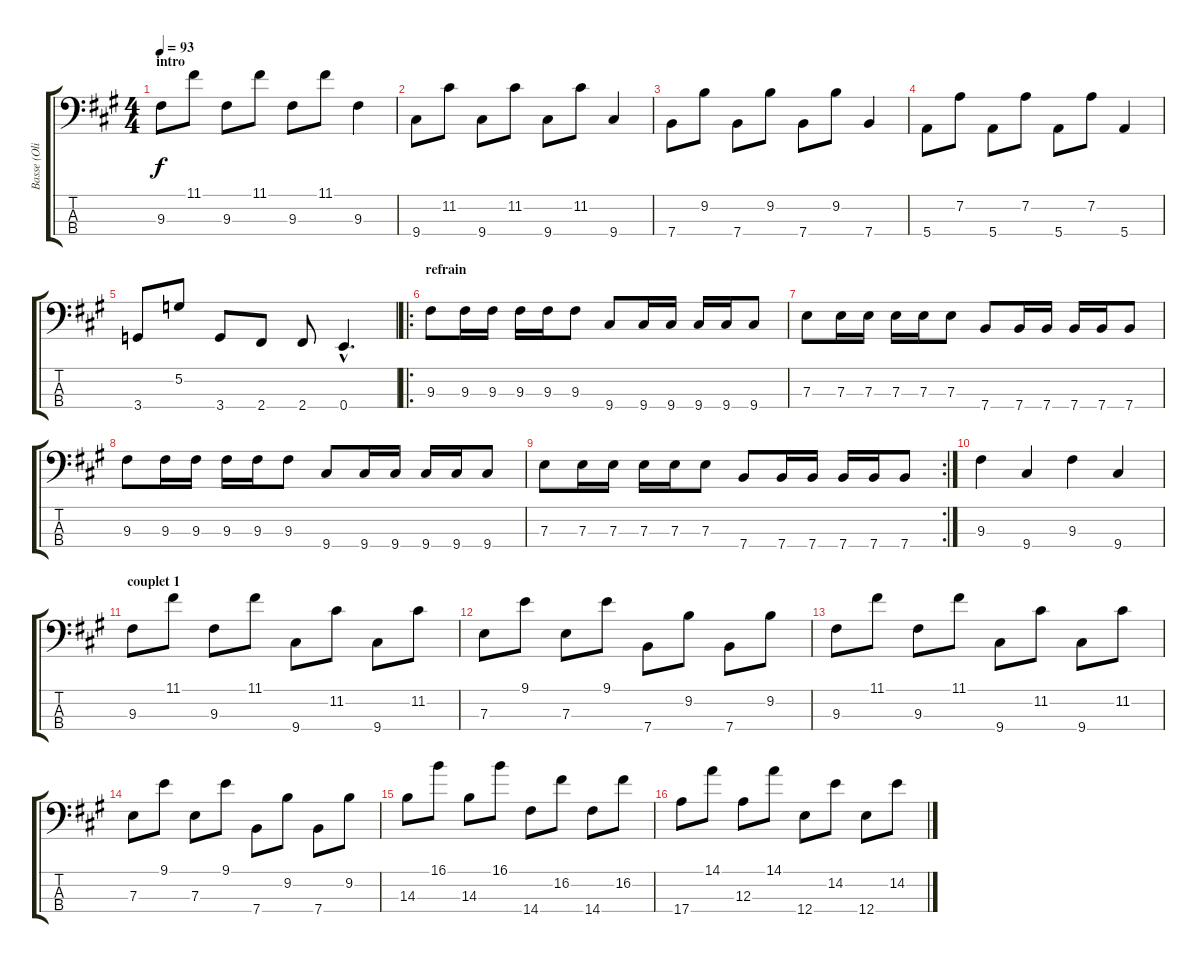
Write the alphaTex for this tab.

\track ("Basse (Oliv')" "Basse (Oli") {instrument electricbasspick}
\staff {score tabs}
\tuning (G2 D2 A1 E1) {hide}
\ts (4 4)
\section ("" "intro")
\tempo 93
\clef f4
\ks a
9.3.8{dy f instrument electricbasspick} 11.1.8 9.3.8 11.1.8 9.3.8 11.1.8 9.3.4 |
9.4.8 11.2.8 9.4.8 11.2.8 9.4.8 11.2.8 9.4.4 |
7.4.8 9.2.8 7.4.8 9.2.8 7.4.8 9.2.8 7.4.4 |
5.4.8 7.2.8 5.4.8 7.2.8 5.4.8 7.2.8 5.4.4 |
3.4.8 5.2.8 3.4.8 2.4.8 2.4.8 0.4{hac}.4{d} |
\ro
\section ("" "refrain")
9.3.8 9.3.16 9.3.16 9.3.16 9.3.16 9.3.8 9.4.8 9.4.16 9.4.16 9.4.16 9.4.16 9.4.8 |
7.3.8 7.3.16 7.3.16 7.3.16 7.3.16 7.3.8 7.4.8 7.4.16 7.4.16 7.4.16 7.4.16 7.4.8 |
9.3.8 9.3.16 9.3.16 9.3.16 9.3.16 9.3.8 9.4.8 9.4.16 9.4.16 9.4.16 9.4.16 9.4.8 |
\rc 2
7.3.8 7.3.16 7.3.16 7.3.16 7.3.16 7.3.8 7.4.8 7.4.16 7.4.16 7.4.16 7.4.16 7.4.8 |
9.3.4 9.4.4 9.3.4 9.4.4 |
\section ("" "couplet 1")
9.3.8 11.1.8 9.3.8 11.1.8 9.4.8 11.2.8 9.4.8 11.2.8 |
7.3.8 9.1.8 7.3.8 9.1.8 7.4.8 9.2.8 7.4.8 9.2.8 |
9.3.8 11.1.8 9.3.8 11.1.8 9.4.8 11.2.8 9.4.8 11.2.8 |
7.3.8 9.1.8 7.3.8 9.1.8 7.4.8 9.2.8 7.4.8 9.2.8 |
14.3.8 16.1.8 14.3.8 16.1.8 14.4.8 16.2.8 14.4.8 16.2.8 |
17.4.8 14.1.8 12.3.8 14.1.8 12.4.8 14.2.8 12.4.8 14.2.8
